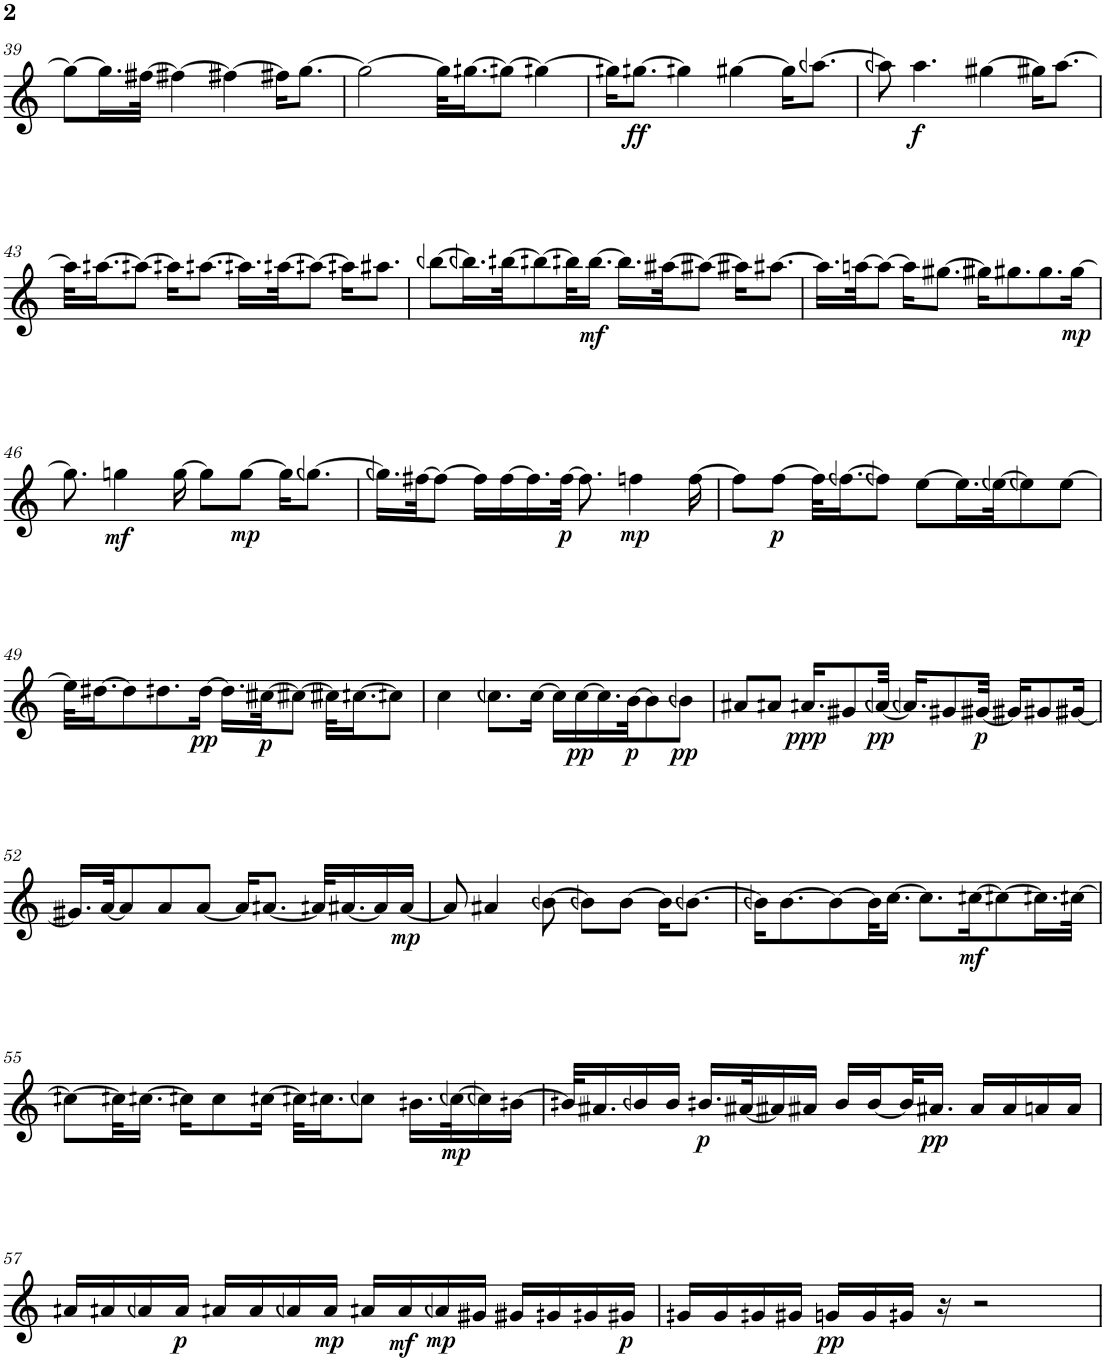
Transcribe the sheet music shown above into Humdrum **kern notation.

**kern	**dynam
*part1	*part1
*staff1	*staff1
*I"Piano	*
*I'Pno.	*
!!LO:PB:g=z
*clefG2	*
*k[]	*
*M2/2	*
*met(c|)	*
=39	=39
8gg\L_	.
16.gg\L]	.
[32ffn\JJk	.
4ffn\_	.
4ffn\_	.
16ffn\KL]	.
[8.gg\J	.
=40	=40
2gg\_	.
32gg\KLL]	.
[16.ggn\J	.
8ggn\J_	.
4ggn\_	.
=41	=41
16ggn\KL]	.
!	!LO:DY:b
[8.ggn\J	ff
4ggn\]	.
[4gg#X\	.
16gg#\KL]	.
[8.aan\J	.
=42	=42
8aan\]	.
!	!LO:DY:b
4.aa\	f
[4ggn\	.
16ggn\KL]	.
[8.aa\J	.
!!LO:LB:g=z
=43	=43
32aa\KLL]	.
[16.aan\J	.
8aan\J_	.
16aan\KL]	.
[8.aan\J	.
16.aan\LL]	.
[32aan\JK	.
8aan\J_	.
16aan\KL]	.
8.aa#X\J	.
=44	=44
[8bbn\L	.
16.bbn\L]	.
[32bbn\JK	.
8bbn\_	.
32bbn\KL]	.
!	!LO:DY:b
[16.bb\JJ	mf
16.bb\LL]	.
[32aan\JK	.
8aan\J_	.
16aan\KL]	.
[8.aa#X\J	.
=45	=45
16.aa#\LL]	.
[32aan\JK	.
8aa\J_	.
16aa\KL]	.
[8.ggn\J	.
16ggn\KL]	.
8.gg#X\	.
8.gg#\	.
!	!LO:DY:b
[16gg#\Jk	mp
!!LO:LB:g=z
=46	=46
8.gg#\]	.
!	!LO:DY:b
4ggn\	mf
[16gg\	.
8gg\L]	.
!	!LO:DY:b
[8gg\J	mp
16gg\KL]	.
[8.ggn\J	.
=47	=47
16.ggn\LL]	.
[32ff#X\JK	.
8ff#\J_	.
16ff#\LL]	.
[16ff#\	.
16.ff#\]	.
!	!LO:DY:b
[32ff#\JJk	p
8.ff#\]	.
!	!LO:DY:b
4ffn\	mp
[16ff\	.
=48	=48
8ff\L]	.
!	!LO:DY:b
[8ff\J	p
32ff\KLL]	.
[16.ffn\J	.
8ffn\J]	.
[8ee\L	.
16.ee\L]	.
[32een\JK	.
8een\]	.
[8ee\J	.
!!LO:LB:g=z
=49	=49
32ee\KLL]	.
[16.dd#X\J	.
8dd#\]	.
8.ddn\	.
!	!LO:DY:b
[16dd\Jk	pp
16.dd\LL]	.
!	!LO:DY:b
[32ccn\JK	p
8ccn\J_	.
32ccn\KLL]	.
[16.ccn\J	.
8ccn\J]	.
=50	=50
4cc\	.
8.ccn\L	.
[16cc\Jk	.
16cc\LL]	.
!	!LO:DY:b
[16cc\	pp
16.cc\]	.
!	!LO:DY:b
[32b\JK	p
8b\]	.
!	!LO:DY:b
8bn\J	pp
=51	=51
8a#X/L	.
8an/J	.
!	!LO:DY:b
16.an/KL	ppp
8gn/	.
!	!LO:DY:b
[32an/Jkk	pp
16.an/KL]	.
8g#X/	.
!	!LO:DY:b
[32gn/Jkk	p
16gn/KL]	.
8g#X/	.
[16gn/Jk	.
!!LO:LB:g=z
=52	=52
16.gn/LL]	.
[32a/JK	.
8a/]	.
8a/	.
[8a/J	.
16a/KL]	.
[8.an/J	.
32an/KLL]	.
[16.a#X/	.
16a#/]	.
!	!LO:DY:b
[16a#/JJ	mp
=53	=53
8a#/]	.
4a#X/	.
[8bn\	.
8bn\L]	.
[8b\J	.
16b\KL]	.
[8.bn\J	.
=54	=54
16bn\KL]	.
[8.b\	.
8b\_	.
32b\KL]	.
[16.cc\JJ	.
8.cc\L]	.
!	!LO:DY:b
[16ccn\K	mf
8ccn\_	.
16.ccn\L]	.
[32ccn\JJk	.
!!LO:LB:g=z
=55	=55
8ccn\L_	.
32ccn\KL]	.
[16.ccn\JJ	.
16ccn\KL]	.
8cc\	.
[16ccn\Jk	.
32ccn\KLL]	.
16.ccn\J	.
8ccn\J	.
16.bn\LL	.
!	!LO:DY:b
[32ccn\K	mp
16ccn\]	.
[16bn\JJ	.
=56	=56
32bn/KLL]	.
16.an/	.
16bn/	.
16b/JJ	.
!	!LO:DY:b
16.bn/LL	p
[32an/K	.
16an/]	.
16an/JJ	.
16b/LL	.
[16b/	.
32b/K]	.
!	!LO:DY:b
16.a#X/JJ	pp
16a#/LL	.
16a#/	.
16an/	.
16a/JJ	.
!!LO:LB:g=z
=57	=57
16an/LL	.
16an/	.
16an/	.
!	!LO:DY:b
16a/JJ	p
16an/LL	.
16a/	.
16an/	.
!	!LO:DY:b
16a/JJ	mp
16an/LL	.
!	!LO:DY:b
16a/	mf
!	!LO:DY:b
16an/	mp
16gn/JJ	.
16gn/LL	.
16gn/	.
16gn/	.
!	!LO:DY:b
16g#X/JJ	p
=58	=58
16gn/LL	.
16g/	.
16gn/	.
16g#X/JJ	.
!	!LO:DY:b
16gn/LL	pp
16g/	.
16gn/JJ	.
16r	.
2r	.
=	=
*-	*-
